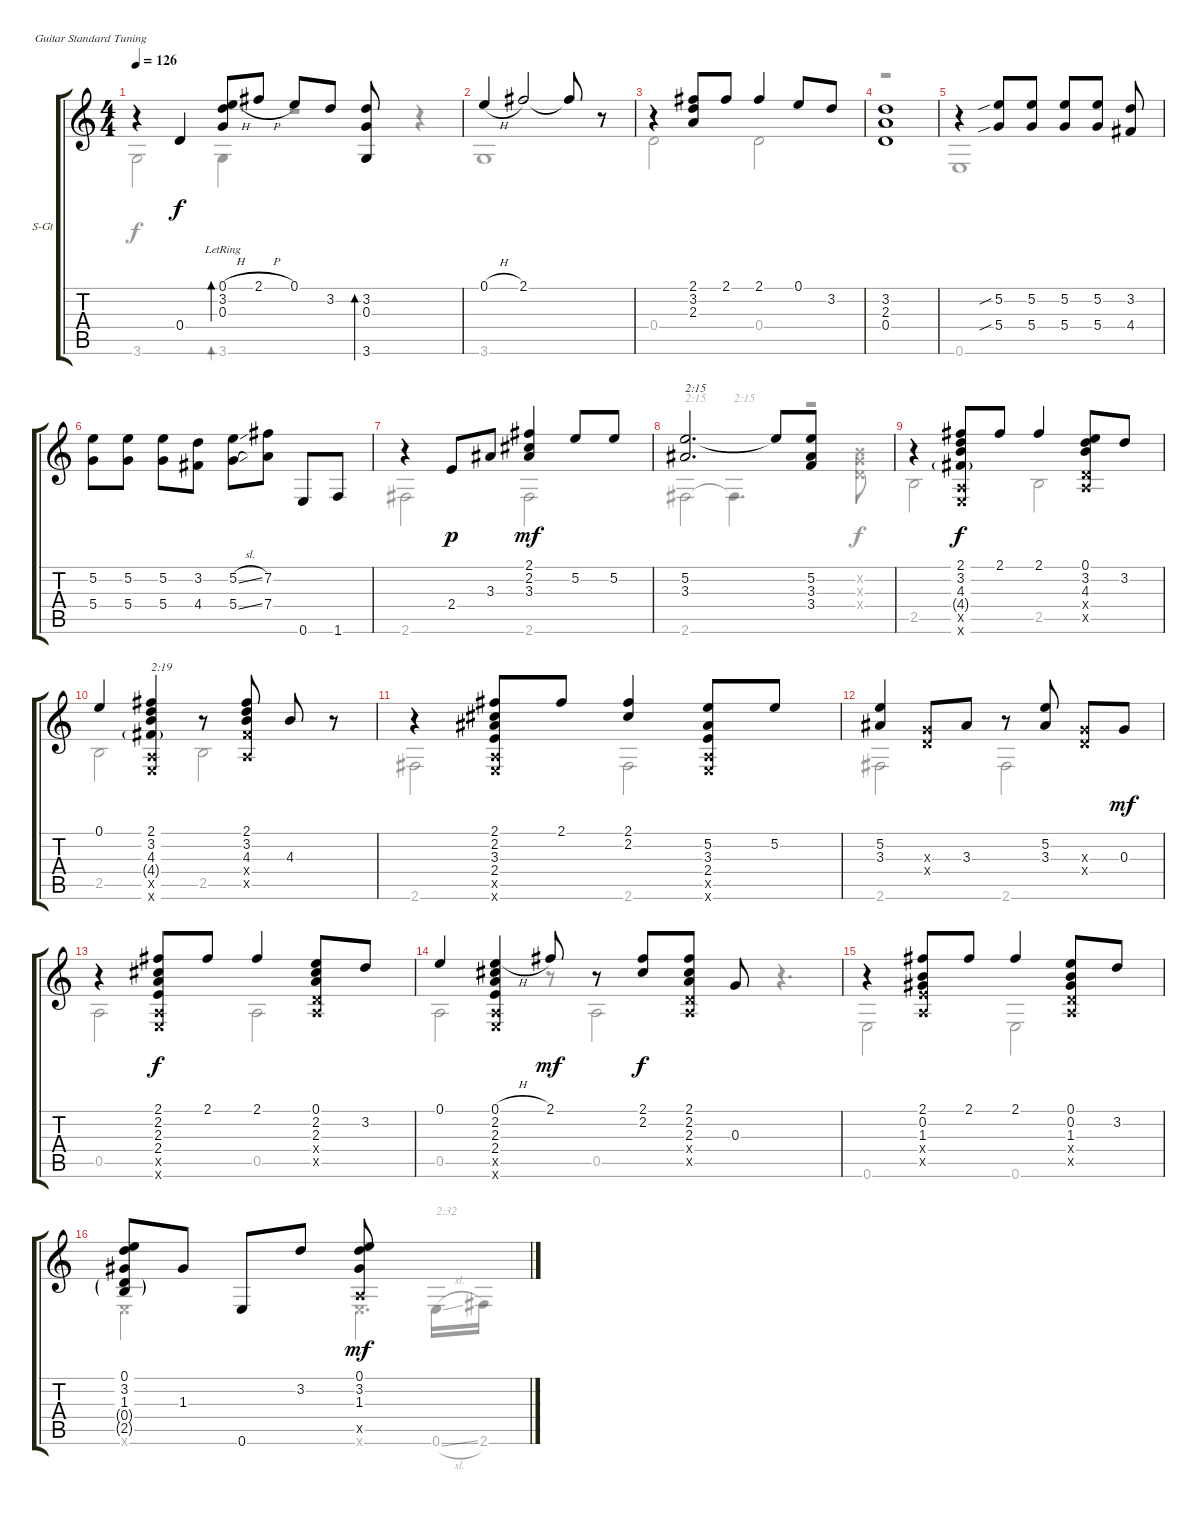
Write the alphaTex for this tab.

\bracketExtendMode groupsimilarinstruments
\firstSystemTrackNameOrientation horizontal
\otherSystemsTrackNameOrientation horizontal
\track ("Guitar" "S-Gt") {instrument acousticguitarsteel}
\staff {score tabs}
\tuning (E4 B3 G3 D3 A2 E2)
\voice
\ts (4 4)
\tempo 126
\clef g2
\ks c
r.4{dy f} 0.4.4 (0.1{h} 3.2{lr} 0.3{lr}).8{bd 120} 2.1{h}.8 0.1.8 3.2.8 (3.2 0.3 3.6).8{bd 120} |
0.1{h}.4 2.1.2 2.1{t}.8 r.8 |
r.4 (2.1 3.2 2.3).8 2.1.8 2.1.4 0.1.8 3.2.8 |
(3.2 2.3 0.4).1 |
r.4 (5.2{sib} 5.4{sib}).8 (5.2 5.4).8 (5.2 5.4).8 (5.2 5.4).8 (3.2 4.4).8 |
(5.2 5.4).8 (5.2 5.4).8 (5.2 5.4).8 (3.2 4.4).8 (5.2{sl} 5.4{sl}).8 (7.2 7.4).8 0.6.8 1.6.8 |
r.4 2.4.8{dy p} 3.3.8 (2.1 2.2 3.3).4{dy mf} 5.2.8 5.2.8 |
(5.2 3.3).2{d txt "2:15"} 5.2{t}.8 (5.2 3.3 3.4).8 |
r.4 (2.1 3.2 4.3 4.4{g} 0.5{x} 0.6{x}).8{dy f} 2.1.8 2.1.4 (0.1 3.2 4.3 0.4{x} 0.5{x}).8 3.2.8 |
0.1.4 (2.1 3.2 4.3 4.4{g} 0.5{x} 0.6{x}).4{txt "2:19"} r.8 (2.1 3.2 4.3 4.4{x} 0.5{x}).8 4.3.8 r.8 |
r.4 (2.1 2.2 3.3 2.4 0.5{x} 0.6{x}).8 2.1.8 (2.1 2.2).4 (5.2 3.3 2.4 0.5{x} 0.6{x}).8 5.2.8 |
(5.2 3.3).4 (0.3{x} 0.4{x}).8 3.3.8 r.8 (5.2 3.3).8 (0.3{x} 0.4{x}).8 0.3.8{dy mf} |
r.4 (2.1 2.2 2.3 2.4 0.5{x} 0.6{x}).8{dy f} 2.1.8 2.1.4 (0.1 2.2 2.3 0.4{x} 0.5{x}).8 3.2.8 |
0.1.4 (0.1{h} 2.3 2.4 2.2 0.5{x} 0.6{x}).4 2.1.8{dy mf} r.8 (2.1 2.2).8{dy f} (2.1 2.3 0.4{x} 2.2 0.5{x}).8 0.3.8 |
r.4 (2.1 0.2 1.3 2.4{x} 0.5{x}).8 2.1.8 2.1.4 (0.1 1.3 0.4{x} 0.2 0.5{x}).8 3.2.8 |
(0.1 3.2 1.3 0.4{g} 2.5{g}).8 1.3.8 0.6.8 3.2.8 (0.1 3.2 1.3 0.5{x}).8{dy mf}
\voice
\clef g2
\ottava regular
\simile none
\ks c
3.6.2{dy f} 3.6.4{bd 120} r.1 r.4 |
3.6.1 |
0.4.2 0.4.2 |
r.1 |
0.6.1 |
|
2.6.2 2.6.2{dy mf} |
2.6.2{txt "2:15"} 2.6{t}.4{d txt "2:15"} r.2 (0.2{x} 0.3{x} 0.4{x}).8{dy f} |
2.5.2 2.5.2 |
2.5.2 2.5.2 |
2.6.2 2.6.2 |
2.6.2 2.6.2 |
0.5.2 0.5.2 |
0.5.2 r.8 0.5.2 r.4{d} |
0.6.2 0.6.2 |
0.6{x}.2 0.6{x}.4{d} 0.6{sl}.16{txt "2:32"} 2.6.16
